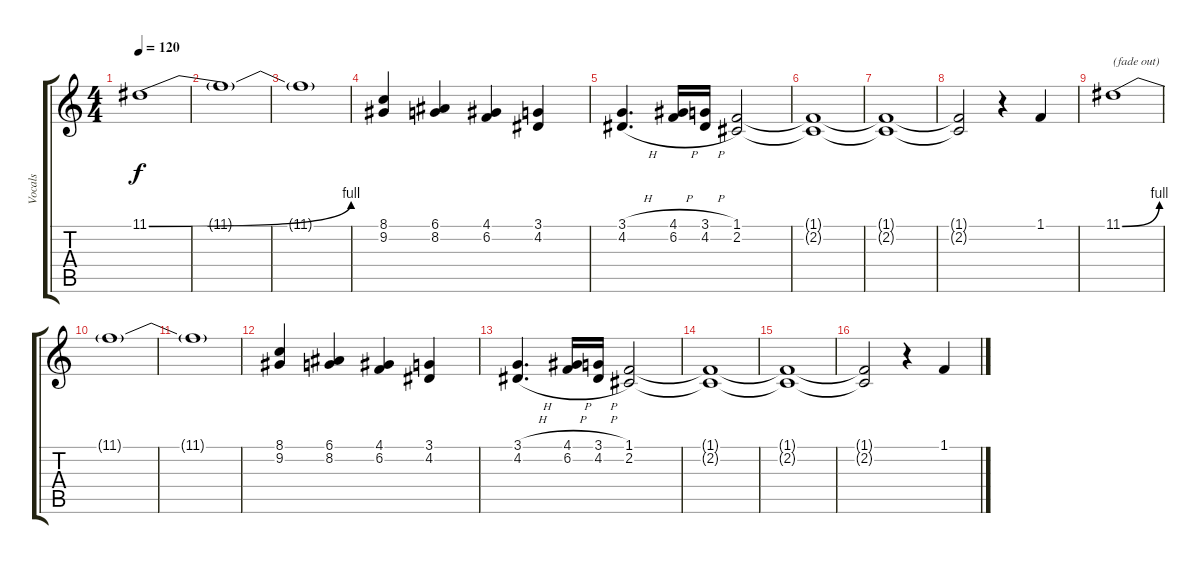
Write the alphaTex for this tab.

\track ("Vocals" "Vocals") {instrument sopranosax}
\staff {score tabs}
\tuning (E4 B3 G3 D3 A2 E2) {hide}
\ts (4 4)
\tempo 120
\clef g2
\ks c
11.1{be (bend 0 0 60 4)}.1{dy f} |
11.1{t}.1 |
11.1{t}.1 |
(8.1 9.2).4 (6.1 8.2).4 (4.1 6.2).4 (3.1 4.2).4 |
(3.1{h} 4.2{h}).4{d} (4.1{h} 6.2{h}).16 (3.1{h} 4.2{h}).16 (1.1 2.2).2 |
(1.1{t} 2.2{t}).1 |
(1.1{t} 2.2{t}).1 |
(1.1{t} 2.2{t}).2 r.4 1.1.4 |
11.1{be (bend 0 0 60 4)}.1{txt "(fade out)" volume 12} |
11.1{t}.1 |
11.1{t}.1{volume 8} |
(8.1 9.2).4 (6.1 8.2).4 (4.1 6.2).4 (3.1 4.2).4 |
(3.1{h} 4.2{h}).4{d volume 4} (4.1{h} 6.2{h}).16 (3.1{h} 4.2{h}).16 (1.1 2.2).2 |
(1.1{t} 2.2{t}).1 |
(1.1{t} 2.2{t}).1{volume 0} |
(1.1{t} 2.2{t}).2 r.4 1.1.4
